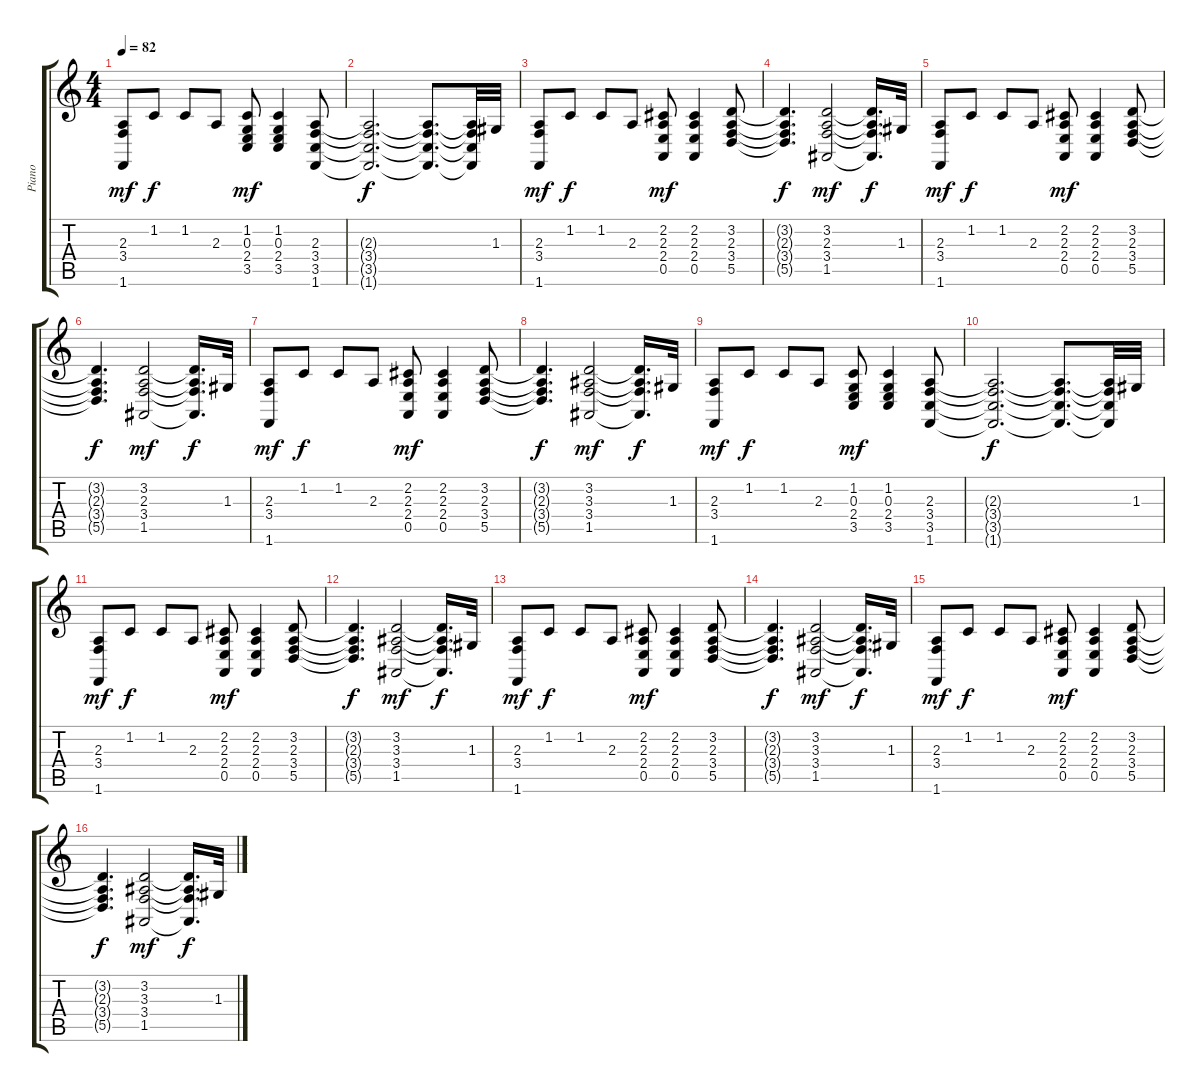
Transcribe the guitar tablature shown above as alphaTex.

\track ("Piano" "Piano") {instrument acousticgrandpiano}
\staff {score tabs}
\tuning (E4 B3 G3 D3 A2 E2) {hide}
\ts (4 4)
\tempo 82
\clef g2
\ks c
(2.3 3.4 1.6).8{dy mf} 1.2.8{dy f} 1.2.8 2.3.8 (1.2 0.3 2.4 3.5).8{dy mf} (1.2 0.3 2.4 3.5).4 (2.3 3.4 3.5 1.6).8 |
(2.3{t} 3.4{t} 3.5{t} 1.6{t}).2{d dy f} (2.3{t} 3.4{t} 3.5{t} 1.6{t}).8{d} (2.3{t} 3.4{t} 3.5{t} 1.6{t}).32 1.3.32 |
(2.3 3.4 1.6).8{dy mf} 1.2.8{dy f} 1.2.8 2.3.8 (2.2 2.3 2.4 0.5).8{dy mf} (2.2 2.3 2.4 0.5).4 (3.2 2.3 3.4 5.5).8 |
(3.2{t} 2.3{t} 3.4{t} 5.5{t}).4{d dy f} (3.2 2.3 3.4 1.5).2{dy mf} (3.2{t} 2.3{t} 3.4{t} 1.5{t}).16{d dy f} 1.3.32 |
(2.3 3.4 1.6).8{dy mf} 1.2.8{dy f} 1.2.8 2.3.8 (2.2 2.3 2.4 0.5).8{dy mf} (2.2 2.3 2.4 0.5).4 (3.2 2.3 3.4 5.5).8 |
(3.2{t} 2.3{t} 3.4{t} 5.5{t}).4{d dy f} (3.2 2.3 3.4 1.5).2{dy mf} (3.2{t} 2.3{t} 3.4{t} 1.5{t}).16{d dy f} 1.3.32 |
(2.3 3.4 1.6).8{dy mf} 1.2.8{dy f} 1.2.8 2.3.8 (2.2 2.3 2.4 0.5).8{dy mf} (2.2 2.3 2.4 0.5).4 (3.2 2.3 3.4 5.5).8 |
(3.2{t} 2.3{t} 3.4{t} 5.5{t}).4{d dy f} (3.2 3.3 3.4 1.5).2{dy mf} (3.2{t} 3.3{t} 3.4{t} 1.5{t}).16{d dy f} 1.3.32 |
(2.3 3.4 1.6).8{dy mf} 1.2.8{dy f} 1.2.8 2.3.8 (1.2 0.3 2.4 3.5).8{dy mf} (1.2 0.3 2.4 3.5).4 (2.3 3.4 3.5 1.6).8 |
(2.3{t} 3.4{t} 3.5{t} 1.6{t}).2{d dy f} (2.3{t} 3.4{t} 3.5{t} 1.6{t}).8{d} (2.3{t} 3.4{t} 3.5{t} 1.6{t}).32 1.3.32 |
(2.3 3.4 1.6).8{dy mf} 1.2.8{dy f} 1.2.8 2.3.8 (2.2 2.3 2.4 0.5).8{dy mf} (2.2 2.3 2.4 0.5).4 (3.2 2.3 3.4 5.5).8 |
(3.2{t} 2.3{t} 3.4{t} 5.5{t}).4{d dy f} (3.2 3.3 3.4 1.5).2{dy mf} (3.2{t} 3.3{t} 3.4{t} 1.5{t}).16{d dy f} 1.3.32 |
(2.3 3.4 1.6).8{dy mf} 1.2.8{dy f} 1.2.8 2.3.8 (2.2 2.3 2.4 0.5).8{dy mf} (2.2 2.3 2.4 0.5).4 (3.2 2.3 3.4 5.5).8 |
(3.2{t} 2.3{t} 3.4{t} 5.5{t}).4{d dy f} (3.2 3.3 3.4 1.5).2{dy mf} (3.2{t} 3.3{t} 3.4{t} 1.5{t}).16{d dy f} 1.3.32 |
(2.3 3.4 1.6).8{dy mf} 1.2.8{dy f} 1.2.8 2.3.8 (2.2 2.3 2.4 0.5).8{dy mf} (2.2 2.3 2.4 0.5).4 (3.2 2.3 3.4 5.5).8 |
(3.2{t} 2.3{t} 3.4{t} 5.5{t}).4{d dy f} (3.2 3.3 3.4 1.5).2{dy mf} (3.2{t} 3.3{t} 3.4{t} 1.5{t}).16{d dy f} 1.3.32
